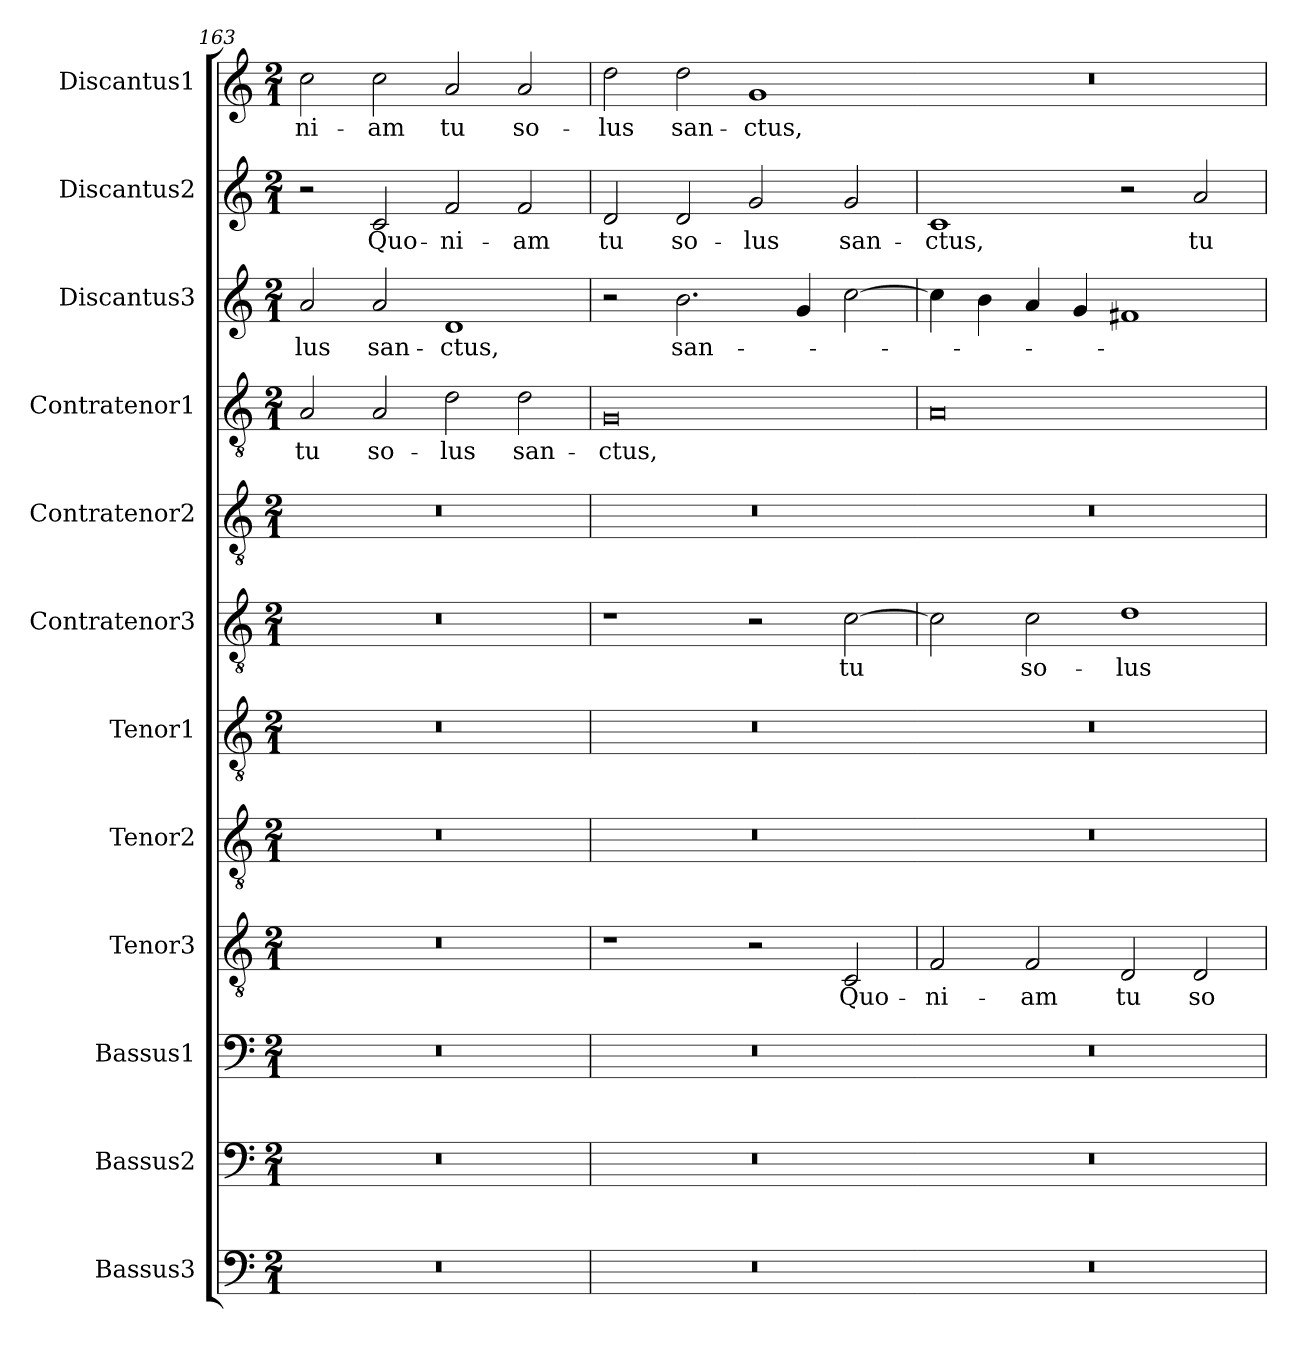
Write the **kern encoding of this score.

**kern	**kern	**kern	**kern	**text	**kern	**kern	**kern	**text	**kern	**kern	**text	**kern	**text	**kern	**text	**kern	**text
*part12	*part11	*part10	*part9	*part9	*part8	*part7	*part6	*part6	*part5	*part4	*part4	*part3	*part3	*part2	*part2	*part1	*part1
*staff12	*staff11	*staff10	*staff9	*staff9	*staff8	*staff7	*staff6	*staff6	*staff5	*staff4	*staff4	*staff3	*staff3	*staff2	*staff2	*staff1	*staff1
*I"Bassus3	*I"Bassus2	*I"Bassus1	*I"Tenor3	*	*I"Tenor2	*I"Tenor1	*I"Contratenor3	*	*I"Contratenor2	*I"Contratenor1	*	*I"Discantus3	*	*I"Discantus2	*	*I"Discantus1	*
*I'B3	*I'B2	*I'B1	*I'T3	*	*I'T2	*I'T1	*I'Ct3	*	*I'Ct2	*I'Ct1	*	*I'D3	*	*I'D2	*	*I'D1	*
*clefF4	*clefF4	*clefF4	*clefGv2	*	*clefGv2	*clefGv2	*clefGv2	*	*clefGv2	*clefGv2	*	*clefG2	*	*clefG2	*	*clefG2	*
*k[]	*k[]	*k[]	*k[]	*	*k[]	*k[]	*k[]	*	*k[]	*k[]	*	*k[]	*	*k[]	*	*k[]	*
*M2/1	*M2/1	*M2/1	*M2/1	*	*M2/1	*M2/1	*M2/1	*	*M2/1	*M2/1	*	*M2/1	*	*M2/1	*	*M2/1	*
=163	=163	=163	=163	=163	=163	=163	=163	=163	=163	=163	=163	=163	=163	=163	=163	=163	=163
0r	0r	0r	0r	.	0r	0r	0r	.	0r	2A/	tu	2a/	-lus	2r	.	2cc\	-ni-
.	.	.	.	.	.	.	.	.	.	2A/	so-	2a/	san-	2c/	Quo-	2cc\	-am
.	.	.	.	.	.	.	.	.	.	2d\	-lus	1d/	-ctus,	2f/	-ni-	2a/	tu
.	.	.	.	.	.	.	.	.	.	2d\	san-	.	.	2f/	-am	2a/	so-
=164	=164	=164	=164	=164	=164	=164	=164	=164	=164	=164	=164	=164	=164	=164	=164	=164	=164
0r	0r	0r	1r	.	0r	0r	1r	.	0r	0G/	-ctus,	2r	.	2d/	tu	2dd\	-lus
.	.	.	.	.	.	.	.	.	.	.	.	2.b\	san-	2d/	so-	2dd\	san-
.	.	.	2r	.	.	.	2r	.	.	.	.	.	.	2g/	-lus	1g/	-ctus,
.	.	.	.	.	.	.	.	.	.	.	.	4g/	.	.	.	.	.
.	.	.	2C/	Quo-	.	.	[2c\	tu	.	.	.	[2cc\	.	2g/	san-	.	.
=165	=165	=165	=165	=165-	=165	=165	=165	=165-	=165	=165	=165-	=165	=165-	=165	=165-	=165-	=165-
0r	0r	0r	2F/	-ni-	0r	0r	2c\]	.	0r	0A/	.	4cc\]	.	1c/	-ctus,	0r	.
.	.	.	.	.	.	.	.	.	.	.	.	4b\	.	.	.	.	.
.	.	.	2F/	-am	.	.	2c\	so-	.	.	.	4a/	.	.	.	.	.
.	.	.	.	.	.	.	.	.	.	.	.	4g/	.	.	.	.	.
.	.	.	2D/	tu	.	.	1d\	-lus	.	.	.	1f#X/	.	2r	.	.	.
.	.	.	2D/	so-	.	.	.	.	.	.	.	.	.	2a/	tu	.	.
=	=	=	=	=	=	=	=	=	=	=	=	=	=	=	=	=	=
*-	*-	*-	*-	*-	*-	*-	*-	*-	*-	*-	*-	*-	*-	*-	*-	*-	*-
